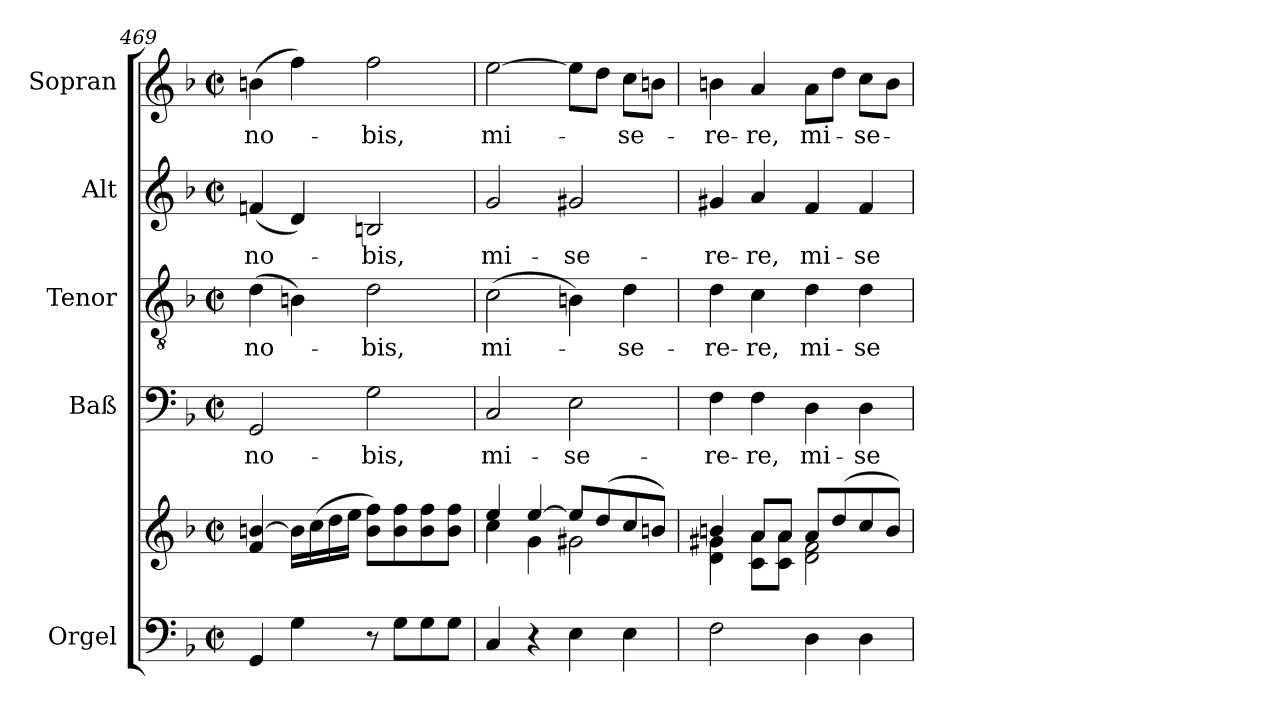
**kern	**kern	**kern	**text	**kern	**text	**kern	**text	**kern	**text
*part5	*part5	*part4	*part4	*part3	*part3	*part2	*part2	*part1	*part1
*staff6	*staff5	*staff4	*staff4	*staff3	*staff3	*staff2	*staff2	*staff1	*staff1
*I"Orgel	*	*I"Baß	*	*I"Tenor	*	*I"Alt	*	*I"Sopran	*
*I'Org.	*	*	*	*	*	*	*	*	*
*clefF4	*clefG2	*clefF4	*	*clefGv2	*	*clefG2	*	*clefG2	*
*k[b-]	*k[b-]	*k[b-]	*	*k[b-]	*	*k[b-]	*	*k[b-]	*
*F:	*F:	*F:	*	*F:	*	*F:	*	*F:	*
*M2/2	*M2/2	*M2/2	*	*M2/2	*	*M2/2	*	*M2/2	*
*met(c|)	*met(c|)	*met(c|)	*	*met(c|)	*	*met(c|)	*	*met(c|)	*
=469	=469	=469	=469	=469	=469	=469	=469	=469	=469
!	!	!	!LO:LY:b	!	!LO:LY:b	!	!LO:LY:b	!	!LO:LY:b
4GG/	4f/ [4bn/	2GG/	no-	(>4d\	no-	(<4fn/	no-	(>4bn\	no-
4G\	16b\LL]	.	.	4Bn\)	.	4d/)	.	4ff\)	.
.	(>16cc\	.	.	.	.	.	.	.	.
.	16dd\	.	.	.	.	.	.	.	.
.	16ee\JJ	.	.	.	.	.	.	.	.
!	!	!	!LO:LY:b	!	!LO:LY:b	!	!LO:LY:b	!	!LO:LY:b
8r	8b\ 8ff\L)	2G\	-bis,	2d\	-bis,	2Bn/	-bis,	2ff\	-bis,
8G\L	8b\ 8ff\	.	.	.	.	.	.	.	.
8G\	8b\ 8ff\	.	.	.	.	.	.	.	.
8G\J	8b\ 8ff\J	.	.	.	.	.	.	.	.
=470	=470	=470	=470	=470	=470	=470	=470	=470	=470
*	*^	*	*	*	*	*	*	*	*
!	!	!	!	!LO:LY:b	!	!LO:LY:b	!	!LO:LY:b	!	!LO:LY:b
4C/	4ee/	4cc\	2C/	mi-	(>2c\	mi-	2g/	mi-	[2ee\	mi-
4r	[>4ee/	4g\	.	.	.	.	.	.	.	.
!	!	!	!	!LO:LY:b	!	!	!	!LO:LY:b	!	!
4E\	8ee/L]	2g#X\	2E\	-se-	4Bn\)	.	2g#X/	-se-	8ee\L]	.
.	(>8dd/	.	.	.	.	.	.	.	8dd\J	.
!	!	!	!	!	!	!LO:LY:b	!	!	!	!LO:LY:b
4E\	8cc/	.	.	.	4d\	-se-	.	.	8cc\L	-se-
.	8bn/J)	.	.	.	.	.	.	.	8bn\J	.
=471	=471	=471	=471	=471	=471	=471	=471	=471	=471	=471
!	!	!	!	!LO:LY:b	!	!LO:LY:b	!	!LO:LY:b	!	!LO:LY:b
2F\	4bn/	4d\ 4g#X\	4F\	-re-	4d\	-re-	4g#X/	-re-	4bn\	-re-
!	!	!	!	!LO:LY:b	!	!LO:LY:b	!	!LO:LY:b	!	!LO:LY:b
.	8a/L	8c\ 8a\L	4F\	-re,	4c\	-re,	4a/	-re,	4a/	-re,
.	8a/J	8c\ 8a\J	.	.	.	.	.	.	.	.
!	!	!	!	!LO:LY:b	!	!LO:LY:b	!	!LO:LY:b	!	!LO:LY:b
4D\	8a/L	2d\ 2f\	4D\	mi-	4d\	mi-	4f/	mi-	8a\L	mi-
.	(>8dd/	.	.	.	.	.	.	.	8dd\J	.
!	!	!	!	!LO:LY:b	!	!LO:LY:b	!	!LO:LY:b	!	!LO:LY:b
4D\	8cc/	.	4D\	-se-	4d\	-se-	4f/	-se-	8cc\L	-se-
.	8b/J)	.	.	.	.	.	.	.	8b\J	.
*	*v	*v	*	*	*	*	*	*	*	*
=	=	=	=	=	=	=	=	=	=
*-	*-	*-	*-	*-	*-	*-	*-	*-	*-
